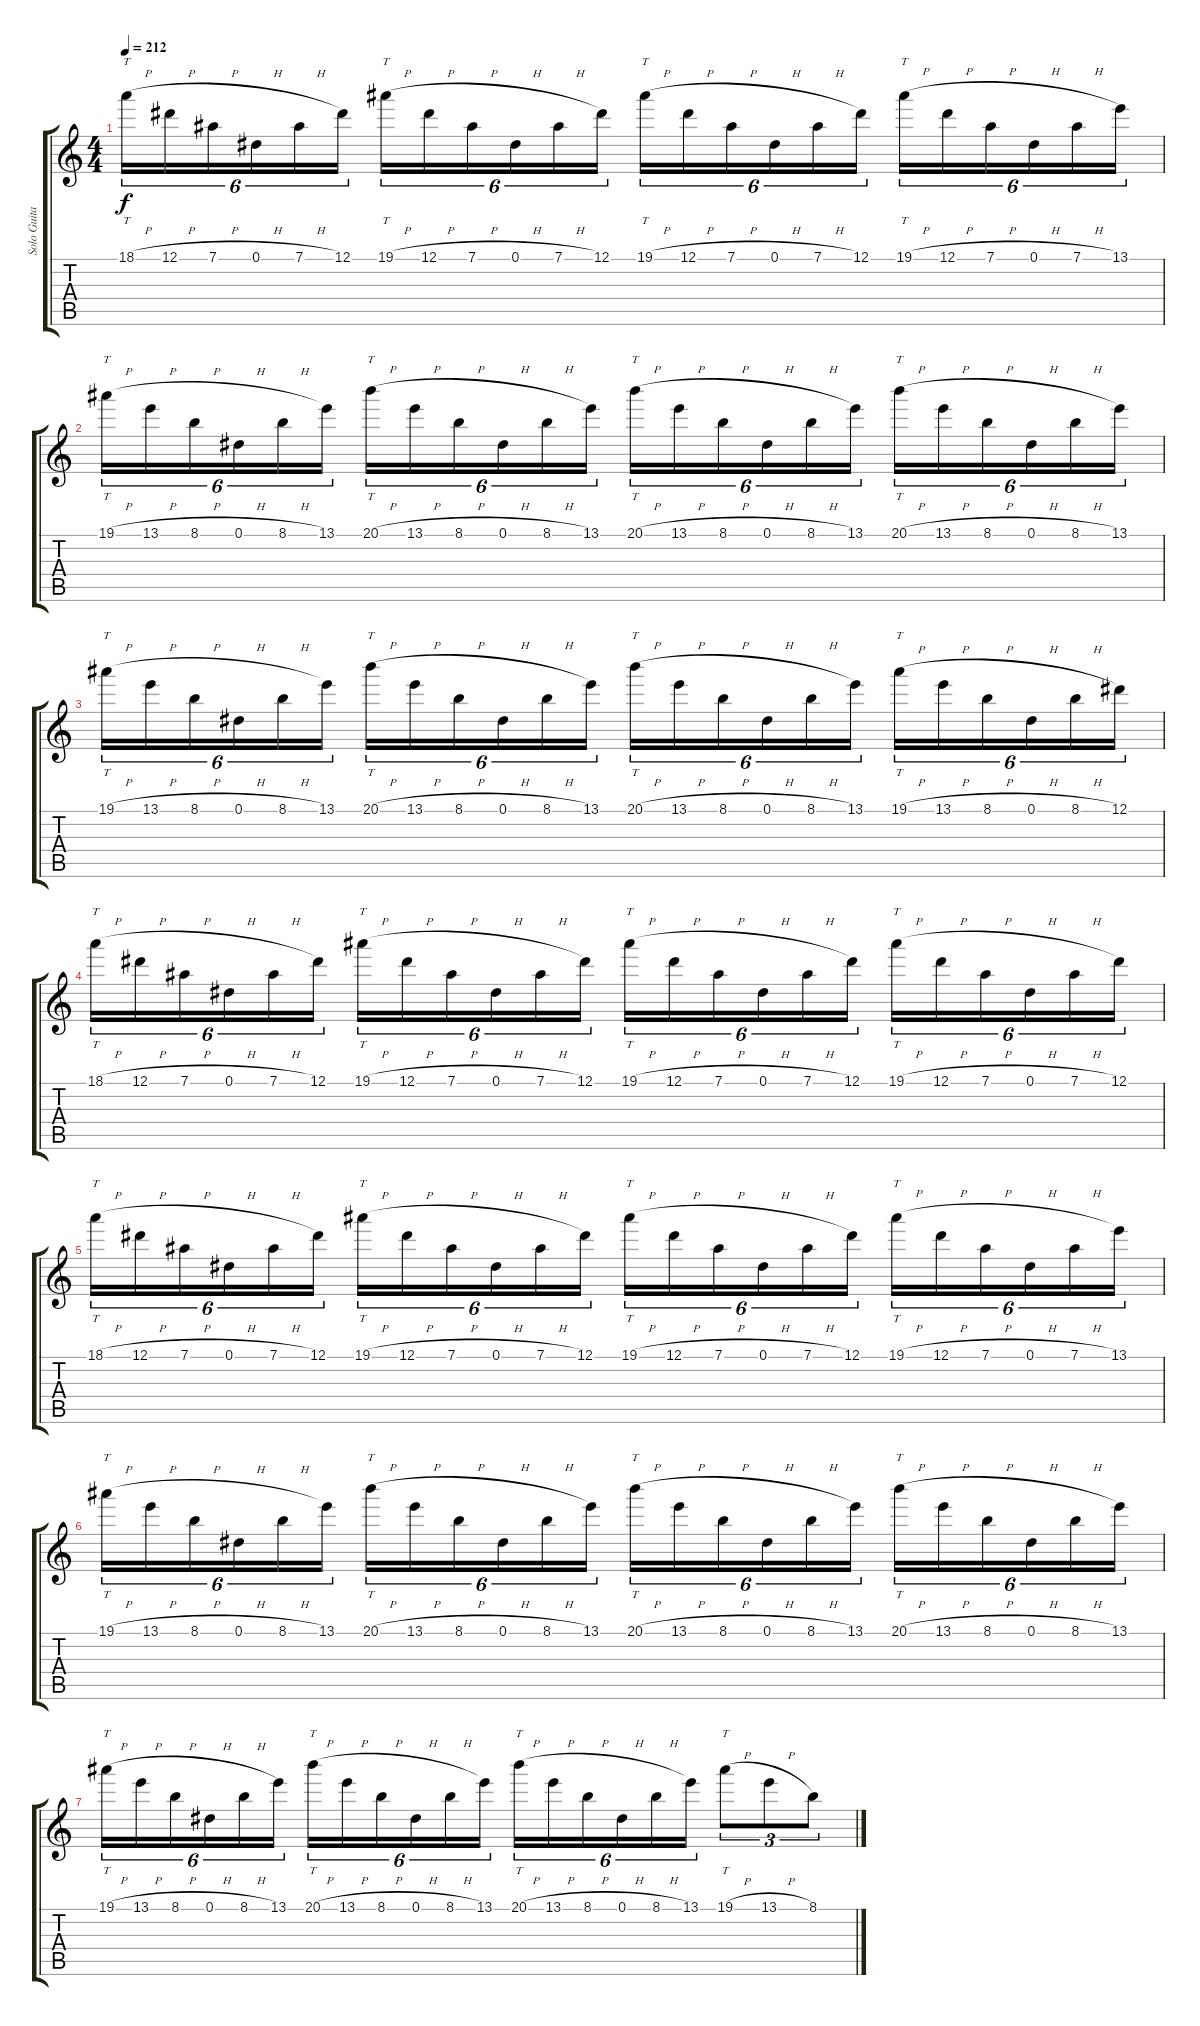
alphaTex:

\track ("Solo Guitar" "Solo Guita") {instrument distortionguitar}
\staff {score tabs}
\tuning (Eb4 Bb3 Gb3 Db3 Ab2 Eb2) {hide}
\ts (4 4)
\tempo 212
\clef g2
\ks c
18.1{h}.16{tt tu (6 4) dy f} 12.1{h}.16{tu (6 4)} 7.1{h}.16{tu (6 4)} 0.1{h}.16{tu (6 4)} 7.1{h}.16{tu (6 4)} 12.1.16{tu (6 4)} 19.1{h}.16{tt tu (6 4)} 12.1{h}.16{tu (6 4)} 7.1{h}.16{tu (6 4)} 0.1{h}.16{tu (6 4)} 7.1{h}.16{tu (6 4)} 12.1.16{tu (6 4)} 19.1{h}.16{tt tu (6 4)} 12.1{h}.16{tu (6 4)} 7.1{h}.16{tu (6 4)} 0.1{h}.16{tu (6 4)} 7.1{h}.16{tu (6 4)} 12.1.16{tu (6 4)} 19.1{h}.16{tt tu (6 4)} 12.1{h}.16{tu (6 4)} 7.1{h}.16{tu (6 4)} 0.1{h}.16{tu (6 4)} 7.1{h}.16{tu (6 4)} 13.1.16{tu (6 4)} |
19.1{h}.16{tt tu (6 4)} 13.1{h}.16{tu (6 4)} 8.1{h}.16{tu (6 4)} 0.1{h}.16{tu (6 4)} 8.1{h}.16{tu (6 4)} 13.1.16{tu (6 4)} 20.1{h}.16{tt tu (6 4)} 13.1{h}.16{tu (6 4)} 8.1{h}.16{tu (6 4)} 0.1{h}.16{tu (6 4)} 8.1{h}.16{tu (6 4)} 13.1.16{tu (6 4)} 20.1{h}.16{tt tu (6 4)} 13.1{h}.16{tu (6 4)} 8.1{h}.16{tu (6 4)} 0.1{h}.16{tu (6 4)} 8.1{h}.16{tu (6 4)} 13.1.16{tu (6 4)} 20.1{h}.16{tt tu (6 4)} 13.1{h}.16{tu (6 4)} 8.1{h}.16{tu (6 4)} 0.1{h}.16{tu (6 4)} 8.1{h}.16{tu (6 4)} 13.1.16{tu (6 4)} |
19.1{h}.16{tt tu (6 4)} 13.1{h}.16{tu (6 4)} 8.1{h}.16{tu (6 4)} 0.1{h}.16{tu (6 4)} 8.1{h}.16{tu (6 4)} 13.1.16{tu (6 4)} 20.1{h}.16{tt tu (6 4)} 13.1{h}.16{tu (6 4)} 8.1{h}.16{tu (6 4)} 0.1{h}.16{tu (6 4)} 8.1{h}.16{tu (6 4)} 13.1.16{tu (6 4)} 20.1{h}.16{tt tu (6 4)} 13.1{h}.16{tu (6 4)} 8.1{h}.16{tu (6 4)} 0.1{h}.16{tu (6 4)} 8.1{h}.16{tu (6 4)} 13.1.16{tu (6 4)} 19.1{h}.16{tt tu (6 4)} 13.1{h}.16{tu (6 4)} 8.1{h}.16{tu (6 4)} 0.1{h}.16{tu (6 4)} 8.1{h}.16{tu (6 4)} 12.1.16{tu (6 4)} |
18.1{h}.16{tt tu (6 4)} 12.1{h}.16{tu (6 4)} 7.1{h}.16{tu (6 4)} 0.1{h}.16{tu (6 4)} 7.1{h}.16{tu (6 4)} 12.1.16{tu (6 4)} 19.1{h}.16{tt tu (6 4)} 12.1{h}.16{tu (6 4)} 7.1{h}.16{tu (6 4)} 0.1{h}.16{tu (6 4)} 7.1{h}.16{tu (6 4)} 12.1.16{tu (6 4)} 19.1{h}.16{tt tu (6 4)} 12.1{h}.16{tu (6 4)} 7.1{h}.16{tu (6 4)} 0.1{h}.16{tu (6 4)} 7.1{h}.16{tu (6 4)} 12.1.16{tu (6 4)} 19.1{h}.16{tt tu (6 4)} 12.1{h}.16{tu (6 4)} 7.1{h}.16{tu (6 4)} 0.1{h}.16{tu (6 4)} 7.1{h}.16{tu (6 4)} 12.1.16{tu (6 4)} |
18.1{h}.16{tt tu (6 4)} 12.1{h}.16{tu (6 4)} 7.1{h}.16{tu (6 4)} 0.1{h}.16{tu (6 4)} 7.1{h}.16{tu (6 4)} 12.1.16{tu (6 4)} 19.1{h}.16{tt tu (6 4)} 12.1{h}.16{tu (6 4)} 7.1{h}.16{tu (6 4)} 0.1{h}.16{tu (6 4)} 7.1{h}.16{tu (6 4)} 12.1.16{tu (6 4)} 19.1{h}.16{tt tu (6 4)} 12.1{h}.16{tu (6 4)} 7.1{h}.16{tu (6 4)} 0.1{h}.16{tu (6 4)} 7.1{h}.16{tu (6 4)} 12.1.16{tu (6 4)} 19.1{h}.16{tt tu (6 4)} 12.1{h}.16{tu (6 4)} 7.1{h}.16{tu (6 4)} 0.1{h}.16{tu (6 4)} 7.1{h}.16{tu (6 4)} 13.1.16{tu (6 4)} |
19.1{h}.16{tt tu (6 4)} 13.1{h}.16{tu (6 4)} 8.1{h}.16{tu (6 4)} 0.1{h}.16{tu (6 4)} 8.1{h}.16{tu (6 4)} 13.1.16{tu (6 4)} 20.1{h}.16{tt tu (6 4)} 13.1{h}.16{tu (6 4)} 8.1{h}.16{tu (6 4)} 0.1{h}.16{tu (6 4)} 8.1{h}.16{tu (6 4)} 13.1.16{tu (6 4)} 20.1{h}.16{tt tu (6 4)} 13.1{h}.16{tu (6 4)} 8.1{h}.16{tu (6 4)} 0.1{h}.16{tu (6 4)} 8.1{h}.16{tu (6 4)} 13.1.16{tu (6 4)} 20.1{h}.16{tt tu (6 4)} 13.1{h}.16{tu (6 4)} 8.1{h}.16{tu (6 4)} 0.1{h}.16{tu (6 4)} 8.1{h}.16{tu (6 4)} 13.1.16{tu (6 4)} |
19.1{h}.16{tt tu (6 4)} 13.1{h}.16{tu (6 4)} 8.1{h}.16{tu (6 4)} 0.1{h}.16{tu (6 4)} 8.1{h}.16{tu (6 4)} 13.1.16{tu (6 4)} 20.1{h}.16{tt tu (6 4)} 13.1{h}.16{tu (6 4)} 8.1{h}.16{tu (6 4)} 0.1{h}.16{tu (6 4)} 8.1{h}.16{tu (6 4)} 13.1.16{tu (6 4)} 20.1{h}.16{tt tu (6 4)} 13.1{h}.16{tu (6 4)} 8.1{h}.16{tu (6 4)} 0.1{h}.16{tu (6 4)} 8.1{h}.16{tu (6 4)} 13.1.16{tu (6 4)} 19.1{h}.8{tt tu (3 2)} 13.1{h}.8{tu (3 2)} 8.1.8{tu (3 2)}
